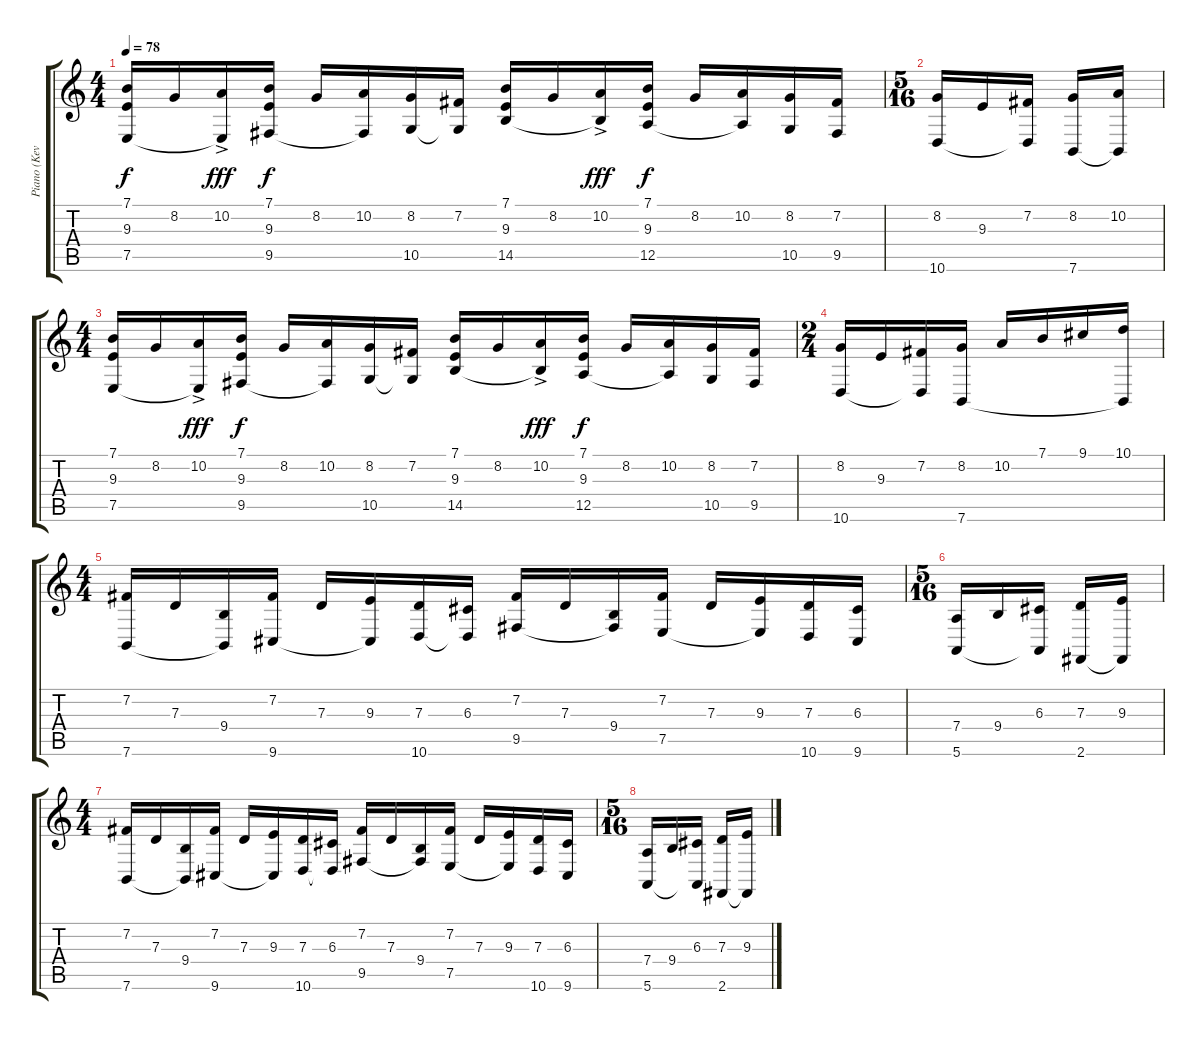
\track ("Piano (Kevin Moore)" "Piano (Kev") {instrument acousticgrandpiano}
\staff {score tabs}
\tuning (E4 B3 G3 D3 A2 E2) {hide}
\ts (4 4)
\tempo 78
\clef g2
\ks c
(7.1 9.3 7.5).16{dy f} 8.2.16 (10.2{ac} 7.5{t}).16{dy fff} (7.1 9.3 9.5).16{dy f} 8.2.16 (10.2 9.5{t}).16 (8.2 10.5).16 (7.2 10.5{t}).16 (7.1 9.3 14.5).16 8.2.16 (10.2{ac} 14.5{t}).16{dy fff} (7.1 9.3 12.5).16{dy f} 8.2.16 (10.2 12.5{t}).16 (8.2 10.5).16 (7.2 9.5).16 |
\ts (5 16)
(8.2 10.6).16 9.3.16 (7.2 10.6{t}).16 (8.2 7.6).16 (10.2 7.6{t}).16 |
\ts (4 4)
(7.1 9.3 7.5).16 8.2.16 (10.2{ac} 7.5{t}).16{dy fff} (7.1 9.3 9.5).16{dy f} 8.2.16 (10.2 9.5{t}).16 (8.2 10.5).16 (7.2 10.5{t}).16 (7.1 9.3 14.5).16 8.2.16 (10.2{ac} 14.5{t}).16{dy fff} (7.1 9.3 12.5).16{dy f} 8.2.16 (10.2 12.5{t}).16 (8.2 10.5).16 (7.2 9.5).16 |
\ts (2 4)
(8.2 10.6).16 9.3.16 (7.2 10.6{t}).16 (8.2 7.6).16 10.2.16 7.1.16 9.1.16 (10.1 7.6{t}).16 |
\ts (4 4)
(7.2 7.6).16 7.3.16 (9.4 7.6{t}).16 (7.2 9.6).16 7.3.16 (9.3 9.6{t}).16 (7.3 10.6).16 (6.3 10.6{t}).16 (7.2 9.5).16 7.3.16 (9.4 9.5{t}).16 (7.2 7.5).16 7.3.16 (9.3 7.5{t}).16 (7.3 10.6).16 (6.3 9.6).16 |
\ts (5 16)
(7.4 5.6).16 9.4.16 (6.3 5.6{t}).16 (7.3 2.6).16 (9.3 2.6{t}).16 |
\ts (4 4)
(7.2 7.6).16 7.3.16 (9.4 7.6{t}).16 (7.2 9.6).16 7.3.16 (9.3 9.6{t}).16 (7.3 10.6).16 (6.3 10.6{t}).16 (7.2 9.5).16 7.3.16 (9.4 9.5{t}).16 (7.2 7.5).16 7.3.16 (9.3 7.5{t}).16 (7.3 10.6).16 (6.3 9.6).16 |
\ts (5 16)
(7.4 5.6).16 9.4.16 (6.3 5.6{t}).16 (7.3 2.6).16 (9.3 2.6{t}).16
